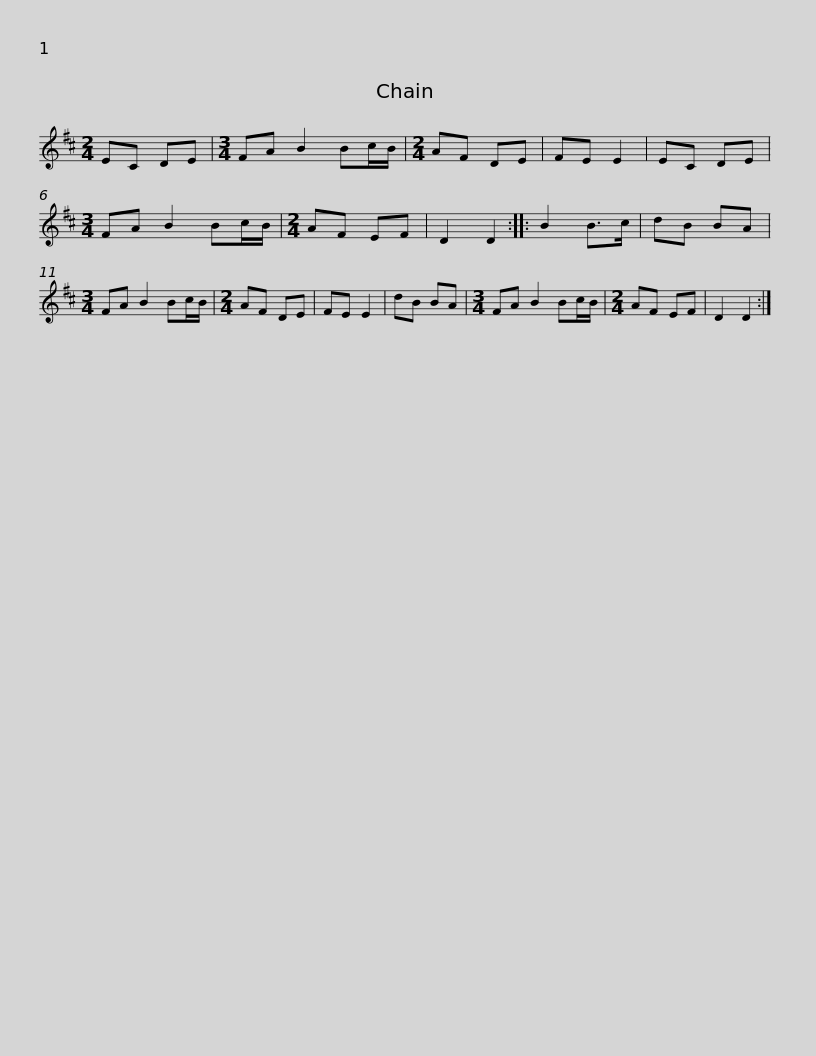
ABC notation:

X:1
L:1/8
M:2/4
I:linebreak $
K:D
V:1 treble
V:1
 EC DE |[M:3/4] FA B2 Bc/B/ |[M:2/4] AF DE | FE E2 | EC DE | %5
[M:3/4] FA B2 Bc/B/ |[M:2/4] AF EF | D2 D2 :: B2 B>c |$ dB BA | %10
[M:3/4] FA B2 Bc/B/ |[M:2/4] AF DE | FE E2 | dB BA |[M:3/4] FA B2 Bc/B/ | %15
[M:2/4] AF EF | D2 D2 :| %17
